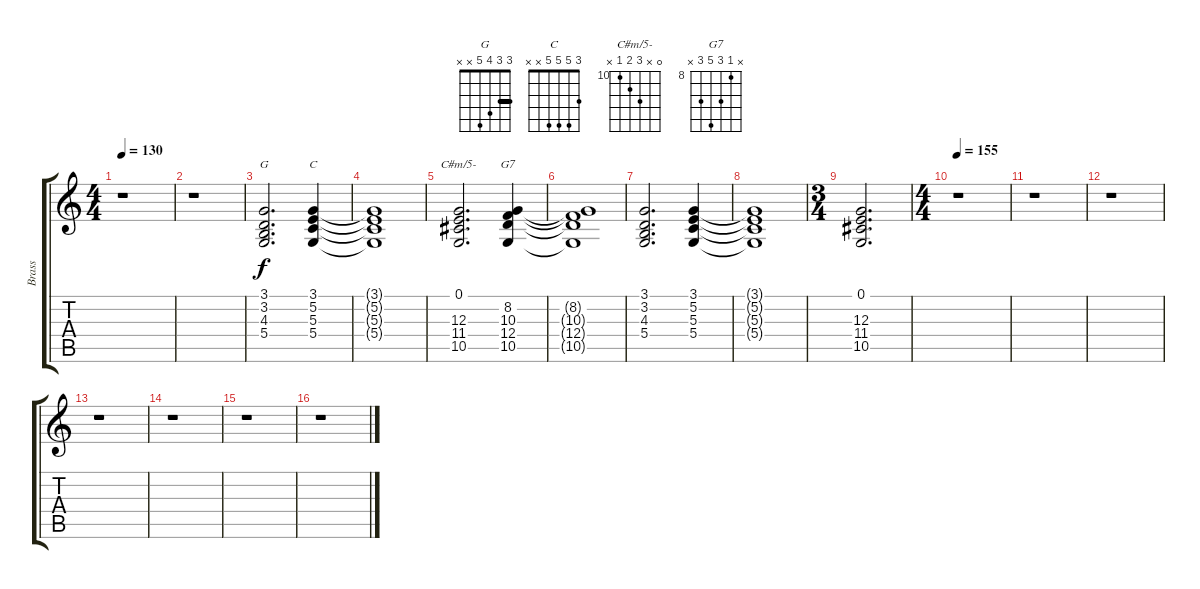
\track ("Brass" "Brass") {instrument frenchhorn}
\staff {score tabs}
\tuning (E4 B3 G3 D3 A2 E2) {hide}
\chord ("G" 3 3 4 5 x x) {barre 3}
\chord ("C" 3 5 5 5 x x)
\chord ("C#m/5-" 0 x 12 11 10 x) {firstfret 10}
\chord ("G7" x 8 10 12 10 x) {firstfret 8}
\ts (4 4)
\tempo 130
\clef g2
\ks c
r.1{dy f} |
r.1 |
(3.1 3.2 4.3 5.4).2{d ch "G"} (3.1 5.2 5.3 5.4).4{ch "C"} |
(3.1{t} 5.2{t} 5.3{t} 5.4{t}).1 |
(0.1 12.3 11.4 10.5).2{d ch "C#m/5-"} (8.2 10.3 12.4 10.5).4{ch "G7"} |
(8.2{t} 10.3{t} 12.4{t} 10.5{t}).1 |
(3.1 3.2 4.3 5.4).2{d} (3.1 5.2 5.3 5.4).4 |
(3.1{t} 5.2{t} 5.3{t} 5.4{t}).1 |
\ts (3 4)
(0.1 12.3 11.4 10.5).2{d} |
\ts (4 4)
\tempo 155
r.1 |
r.1 |
r.1 |
r.1 |
r.1 |
r.1 |
r.1
